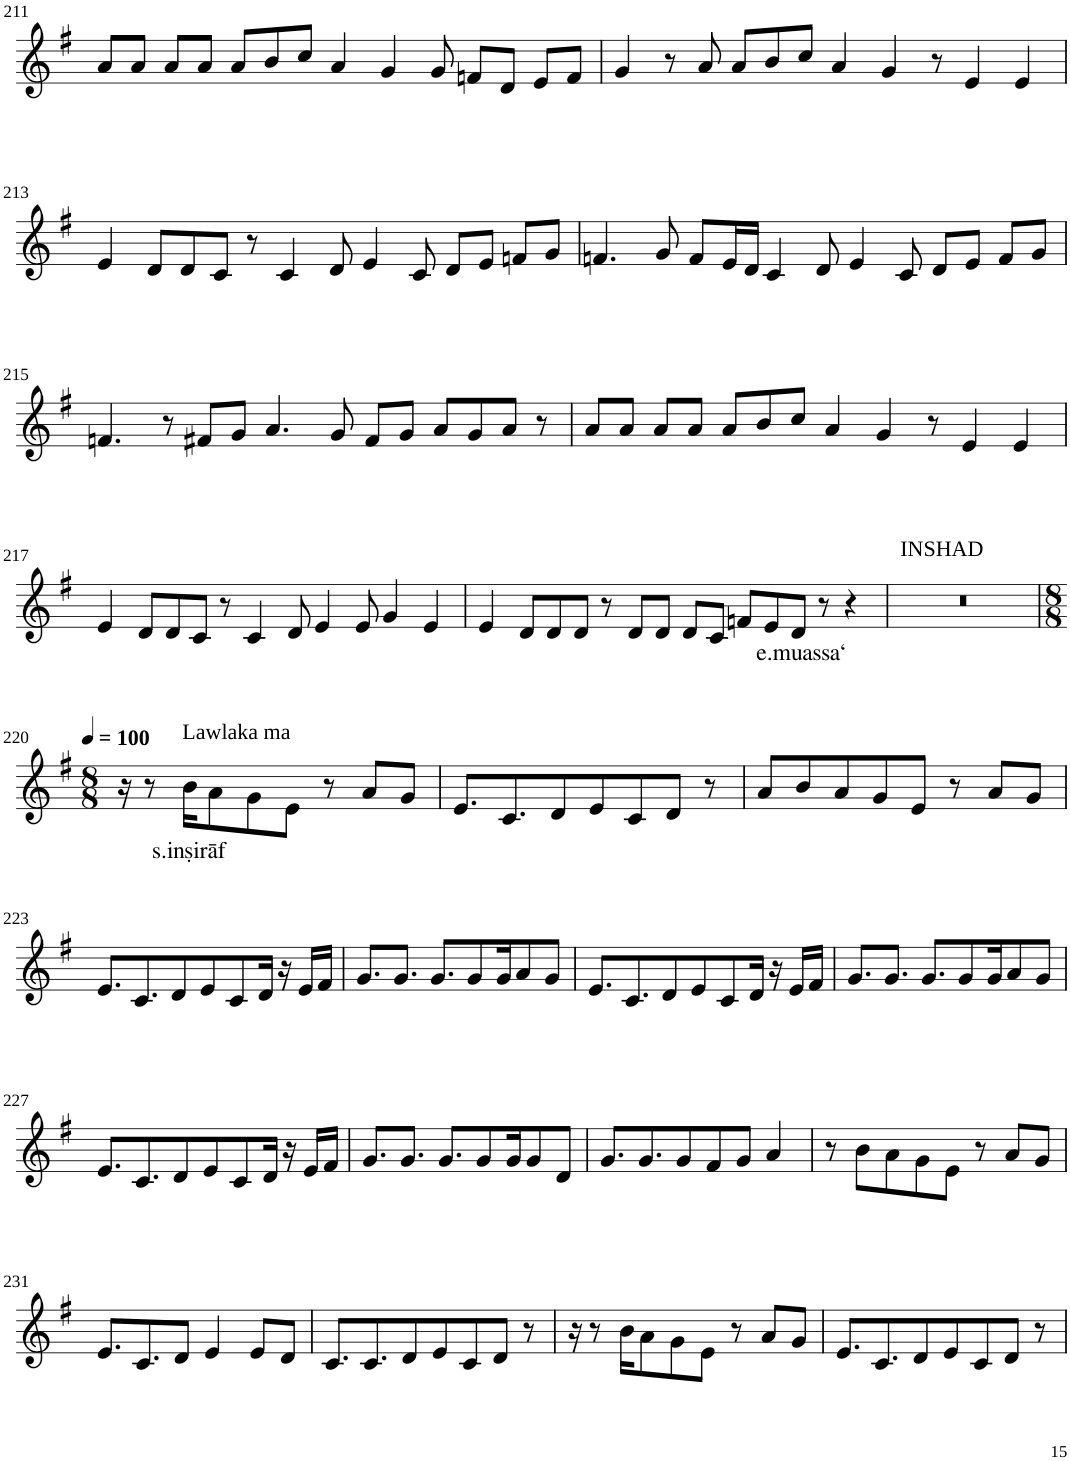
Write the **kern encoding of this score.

**kern	**text
*part1	*part1
*staff1	*staff1
*I"Violin	*
!!LO:PB:g=z
*clefG2	*
*k[f#]	*
*G:	*
*M8/4	*
=211	=211
8a/L	.
8a/J	.
8a/L	.
8a/J	.
8a/L	.
8b/	.
8cc/J	.
4a/	.
4g/	.
8g/	.
8fn/L	.
8d/J	.
8e/L	.
8f/J	.
=212	=212
4g/	.
8r	.
8a/	.
8a/L	.
8b/	.
8cc/J	.
4a/	.
4g/	.
8r	.
4e/	.
4e/	.
!!LO:LB:g=z
=213	=213
4e/	.
8d/L	.
8d/	.
8c/J	.
8r	.
4c/	.
8d/	.
4e/	.
8c/	.
8d/L	.
8e/J	.
8fn/L	.
8g/J	.
=214	=214
4.fn/	.
8g/	.
8f/L	.
16e/L	.
16d/JJ	.
4c/	.
8d/	.
4e/	.
8c/	.
8d/L	.
8e/J	.
8f/L	.
8g/J	.
!!LO:LB:g=z
=215	=215
4.fn/	.
8r	.
8f#X/L	.
8g/J	.
4.a/	.
8g/	.
8f#/L	.
8g/J	.
8a/L	.
8g/	.
8a/J	.
8r	.
=216	=216
8a/L	.
8a/J	.
8a/L	.
8a/J	.
8a/L	.
8b/	.
8cc/J	.
4a/	.
4g/	.
8r	.
4e/	.
4e/	.
!!LO:LB:g=z
=217	=217
4e/	.
8d/L	.
8d/	.
8c/J	.
8r	.
4c/	.
8d/	.
4e/	.
8e/	.
4g/	.
4e/	.
=218	=218
4e/	.
8d/L	.
8d/	.
8d/J	.
8r	.
8d/L	.
8d/J	.
8d/L	.
8c/J	.
8fn/L	.
8e/	.
!	!LO:LY:b
8d/J	e.muassa‘
8r	.
4r	.
=219	=219
!LO:TX:a:t=INSHAD	!
0r	.
!!LO:LB:g=z
=220	=220
*M8/8	*
*MM100	*
16r	.
8r	.
!LO:TX:a:t=Lawlaka ma	!
!	!LO:LY:b
16b\KL	s.inṣirāf
8a\	.
8g\	.
8e\J	.
8r	.
8a/L	.
8g/J	.
=221	=221
8.e/L	.
8.c/	.
8d/	.
8e/	.
8c/	.
8d/J	.
8r	.
=222	=222
8a/L	.
8b/	.
8a/	.
8g/	.
8e/J	.
8r	.
8a/L	.
8g/J	.
!!LO:LB:g=z
=223	=223
8.e/L	.
8.c/	.
8d/	.
8e/	.
8c/	.
16d/Jk	.
16r	.
16e/LL	.
16f#/JJ	.
=224	=224
8.g/L	.
8.g/J	.
8.g/L	.
8g/	.
16g/K	.
8a/	.
8g/J	.
=225	=225
8.e/L	.
8.c/	.
8d/	.
8e/	.
8c/	.
16d/Jk	.
16r	.
16e/LL	.
16f#/JJ	.
=226	=226
8.g/L	.
8.g/J	.
8.g/L	.
8g/	.
16g/K	.
8a/	.
8g/J	.
!!LO:LB:g=z
=227	=227
8.e/L	.
8.c/	.
8d/	.
8e/	.
8c/	.
16d/Jk	.
16r	.
16e/LL	.
16f#/JJ	.
=228	=228
8.g/L	.
8.g/J	.
8.g/L	.
8g/	.
16g/K	.
8g/	.
8d/J	.
=229	=229
8.g/L	.
8.g/	.
8g/	.
8f#/	.
8g/J	.
4a/	.
=230	=230
8r	.
8b\L	.
8a\	.
8g\	.
8e\J	.
8r	.
8a/L	.
8g/J	.
!!LO:LB:g=z
=231	=231
8.e/L	.
8.c/	.
8d/J	.
4e/	.
8e/L	.
8d/J	.
=232	=232
8.c/L	.
8.c/	.
8d/	.
8e/	.
8c/	.
8d/J	.
8r	.
=233	=233
16r	.
8r	.
16b\KL	.
8a\	.
8g\	.
8e\J	.
8r	.
8a/L	.
8g/J	.
=234	=234
8.e/L	.
8.c/	.
8d/	.
8e/	.
8c/	.
8d/J	.
8r	.
=	=
*-	*-
